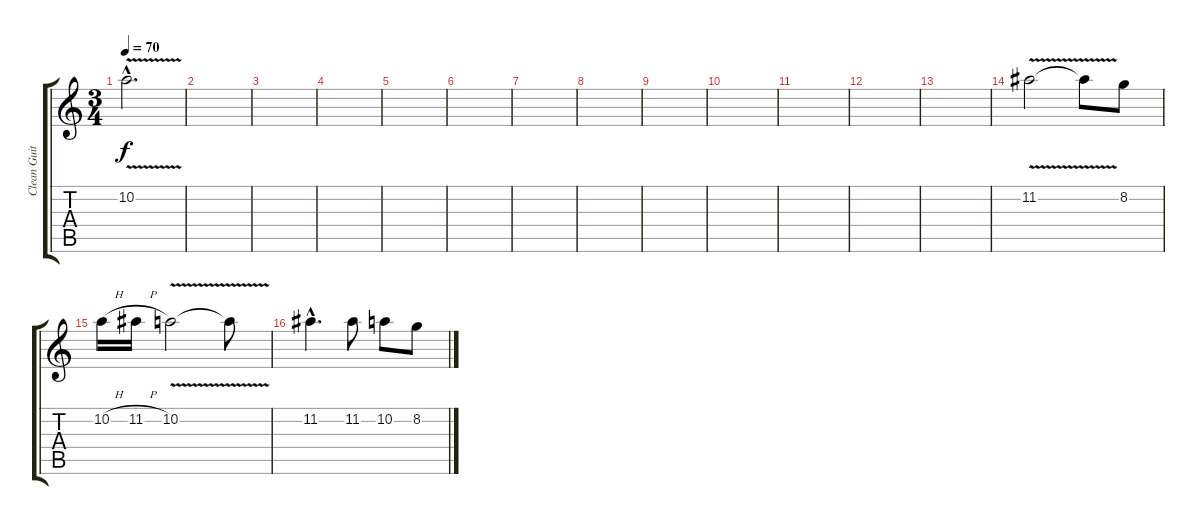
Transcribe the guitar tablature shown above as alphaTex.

\track ("Clean Guitar 2" "Clean Guit") {instrument electricguitarjazz}
\staff {score tabs}
\tuning (E4 B3 G3 D3 A2 E2) {hide}
\ts (3 4)
\tempo 70
\clef g2
\ks c
10.2{v hac}.2{d dy f} |
|
|
|
|
|
|
|
|
|
|
|
|
11.2{v}.2 11.2{t}.8 8.2.8 |
10.2{h}.16 11.2{h}.16 10.2{v}.2 10.2{t}.8 |
11.2{hac}.4{d} 11.2.8 10.2.8 8.2.8
